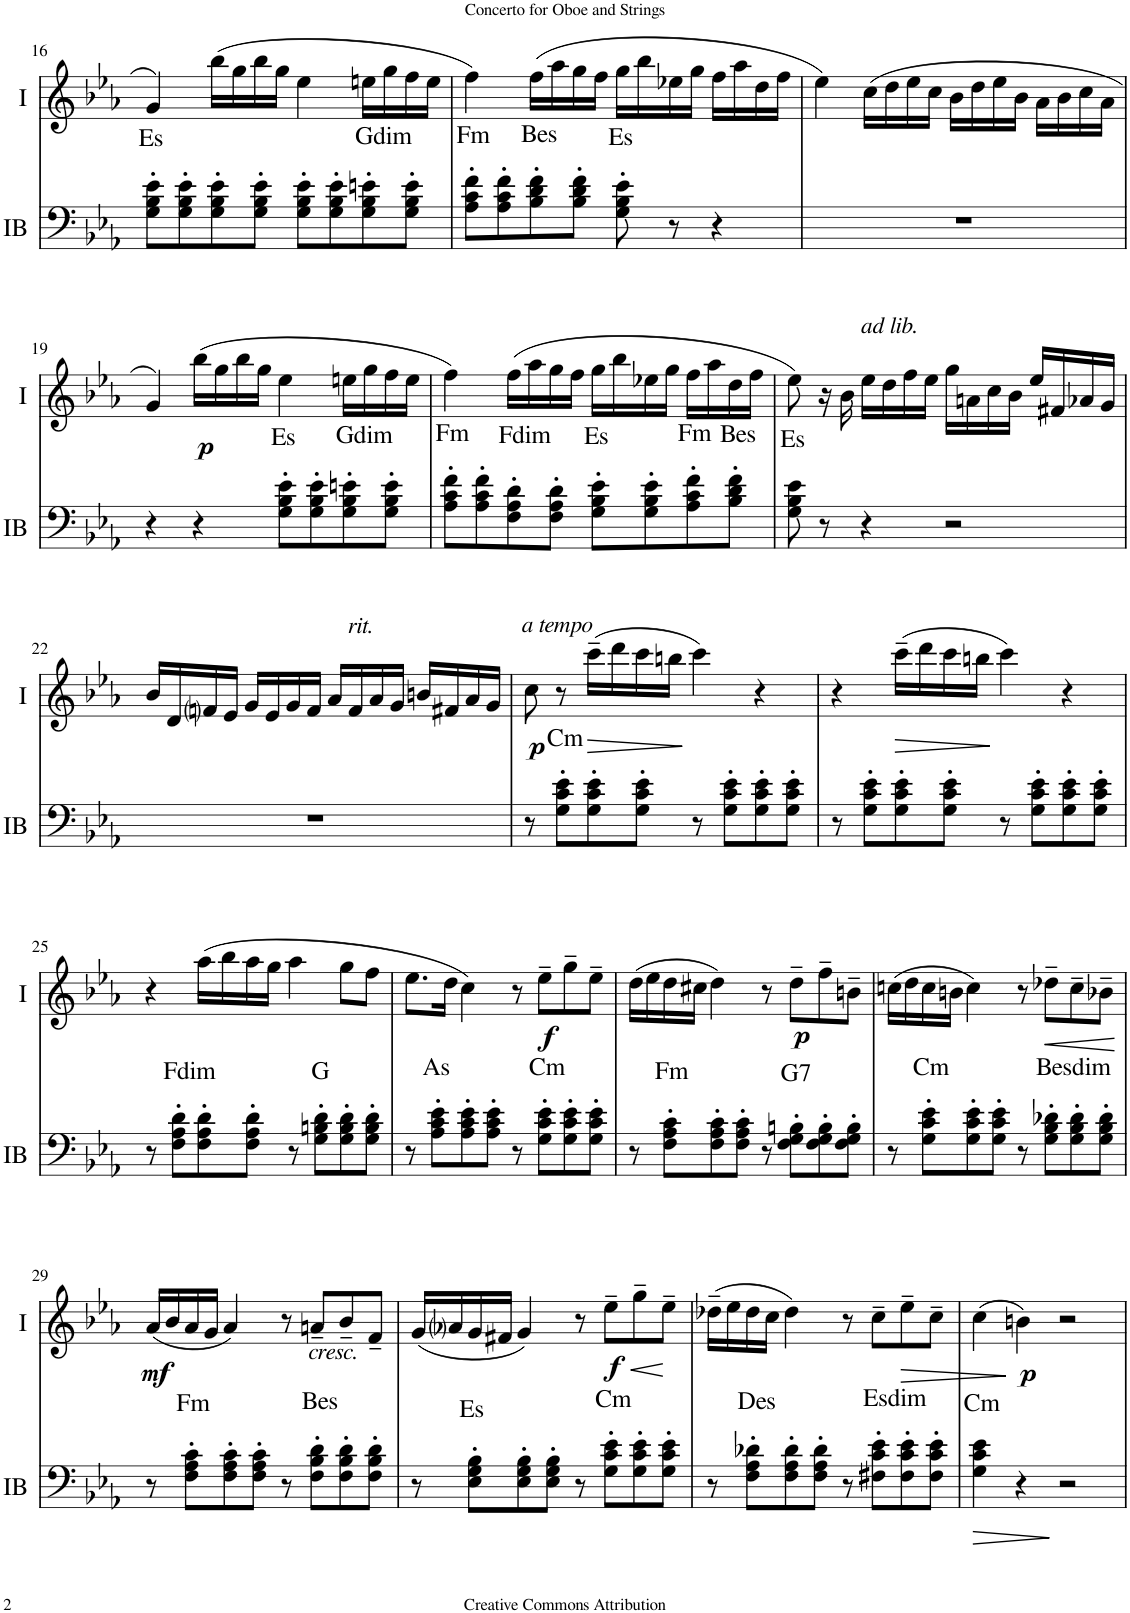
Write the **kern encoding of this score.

**kern	**dynam	**kern	**dynam
*part2	*part2	*part1	*part1
*staff2	*staff2	*staff1	*staff1
*I"Bass 1	*	*I"Acc. 1	*
!!LO:PB:g=z
*clefF4	*	*clefG2	*
*k[b-e-a-]	*	*k[b-e-a-]	*
*M4/4	*	*M4/4	*
*met(c)	*	*met(c)	*
=16	=16	=16	=16
!LO:TX:a:t=Es	!	!	!
8G\' 8B-\' 8e-\'L	.	4g/	.
8G\' 8B-\' 8e-\'	.	.	.
8G\' 8B-\' 8e-\'	.	(16bb-\LL	.
.	.	16gg\	.
8G\' 8B-\' 8e-\'J	.	16bb-\	.
.	.	16gg\JJ	.
8G\' 8B-\' 8e-\'L	.	4ee-\	.
8G\' 8B-\' 8e-\'	.	.	.
!LO:TX:a:t=Gdim	!	!	!
8G\' 8B-\' 8en\'	.	16een\LL	.
.	.	16gg\	.
8G\' 8B-\' 8e\'J	.	16ff\	.
.	.	16ee\JJ	.
=17	=17	=17	=17
!LO:TX:a:t=Fm	!	!	!
8A-\' 8c\' 8f\'L	.	4ff\)	.
8A-\' 8c\' 8f\'	.	.	.
!LO:TX:a:t=Bes	!	!	!
8B-\' 8d\' 8f\'	.	(16ff\LL	.
.	.	16aa-\	.
8B-\' 8d\' 8f\'J	.	16gg\	.
.	.	16ff\JJ	.
!LO:TX:a:t=Es	!	!	!
8G\' 8B-\' 8e-\'	.	16gg\LL	.
.	.	16bb-\	.
8r	.	16ee-X\	.
.	.	16gg\JJ	.
4r	.	16ff\LL	.
.	.	16aa-\	.
.	.	16dd\	.
.	.	16ff\JJ	.
=18	=18	=18	=18
1r	.	4ee-\)	.
.	.	(16cc\LL	.
.	.	16dd\	.
.	.	16ee-\	.
.	.	16cc\JJ	.
.	.	16b-\LL	.
.	.	16dd\	.
.	.	16ee-\	.
.	.	16b-\JJ	.
.	.	16a-\LL	.
.	.	16b-\	.
.	.	16cc\	.
.	.	16a-\JJ	.
!!LO:LB:g=z
=19	=19	=19	=19
4r	.	4g/)	.
!	!	!	!LO:DY:b
4r	.	(16bb-\LL	p
.	.	16gg\	.
.	.	16bb-\	.
.	.	16gg\JJ	.
!LO:TX:a:t=Es	!	!	!
8G\' 8B-\' 8e-\'L	.	4ee-\	.
8G\' 8B-\' 8e-\'	.	.	.
!LO:TX:a:t=Gdim	!	!	!
8G\' 8B-\' 8en\'	.	16een\LL	.
.	.	16gg\	.
8G\' 8B-\' 8e\'J	.	16ff\	.
.	.	16ee\JJ	.
=20	=20	=20	=20
!LO:TX:a:t=Fm	!	!	!
8A-\' 8c\' 8f\'L	.	4ff\)	.
8A-\' 8c\' 8f\'	.	.	.
!LO:TX:a:t=Fdim	!	!	!
8F\' 8A-\' 8d\'	.	(16ff\LL	.
.	.	16aa-\	.
8F\' 8A-\' 8d\'J	.	16gg\	.
.	.	16ff\JJ	.
!LO:TX:a:t=Es	!	!	!
8G\' 8B-\' 8e-\'L	.	16gg\LL	.
.	.	16bb-\	.
8G\' 8B-\' 8e-\'	.	16ee-X\	.
.	.	16gg\JJ	.
!LO:TX:a:t=Fm	!	!	!
8A-\' 8c\' 8f\'	.	16ff\LL	.
.	.	16aa-\	.
!LO:TX:a:t=Bes	!	!	!
8B-\' 8d\' 8f\'J	.	16dd\	.
.	.	16ff\JJ	.
=21	=21	=21	=21
!LO:TX:a:t=Es	!	!	!
8G\ 8B-\ 8e-\	.	8ee-\)	.
8r	.	16r	.
.	.	16b-\	.
!	!	!LO:TX:a:i:t=ad lib.	!
4r	.	16ee-\LL	.
.	.	16dd\	.
.	.	16ff\	.
.	.	16ee-\JJ	.
2r	.	16gg\LL	.
.	.	16an\	.
.	.	16cc\	.
.	.	16b-\JJ	.
.	.	16ee-/LL	.
.	.	16f#X/	.
.	.	16a-X/	.
.	.	16g/JJ	.
!!LO:LB:g=z
=22	=22	=22	=22
1r	.	16b-/LL	.
.	.	16d/	.
.	.	16fni/	.
.	.	16e-/JJ	.
.	.	16g/LL	.
.	.	16e-/	.
.	.	16g/	.
.	.	16f/JJ	.
.	.	16a-/LL	.
!	!	!LO:TX:a:i:t=rit.	!
.	.	16f/	.
.	.	16a-/	.
.	.	16g/JJ	.
.	.	16bn/LL	.
.	.	16f#X/	.
.	.	16a-/	.
.	.	16g/JJ	.
=23	=23	=23	=23
!	!	!LO:TX:a:i:t=a tempo	!
!	!	!	!LO:DY:b
8r	.	8cc\	p
!LO:TX:a:t=Cm	!	!	!
8G\' 8c\' 8e-\'L	.	8r	.
!	!	!	!LO:HP:b
8G\' 8c\' 8e-\'	.	(16ccc~\LL	>
.	.	16ddd\	.
8G\' 8c\' 8e-\'J	.	16ccc\	.
.	.	16bbn\JJ	.
8r	.	4ccc\)	]
8G\' 8c\' 8e-\'L	.	.	.
8G\' 8c\' 8e-\'	.	4r	.
8G\' 8c\' 8e-\'J	.	.	.
=24	=24	=24	=24
8r	.	4r	.
8G\' 8c\' 8e-\'L	.	.	.
!	!	!	!LO:HP:b
8G\' 8c\' 8e-\'	.	(16ccc~\LL	>
.	.	16ddd\	.
8G\' 8c\' 8e-\'J	.	16ccc\	.
.	.	16bbn\JJ	.
8r	.	4ccc\)	]
8G\' 8c\' 8e-\'L	.	.	.
8G\' 8c\' 8e-\'	.	4r	.
8G\' 8c\' 8e-\'J	.	.	.
!!LO:LB:g=z
=25	=25	=25	=25
8r	.	4r	.
!LO:TX:a:t=Fdim	!	!	!
8F\' 8A-\' 8d\'L	.	.	.
8F\' 8A-\' 8d\'	.	(16aa-\LL	.
.	.	16bb-\	.
8F\' 8A-\' 8d\'J	.	16aa-\	.
.	.	16gg\JJ	.
8r	.	4aa-\	.
!LO:TX:a:t=G	!	!	!
8G\' 8Bn\' 8d\'L	.	.	.
8G\' 8B\' 8d\'	.	8gg\L	.
8G\' 8B\' 8d\'J	.	8ff\J	.
=26	=26	=26	=26
8r	.	8.ee-\L	.
!LO:TX:a:t=As	!	!	!
8A-\' 8c\' 8e-\'L	.	.	.
.	.	16dd\Jk	.
8A-\' 8c\' 8e-\'	.	4cc\)	.
8A-\' 8c\' 8e-\'J	.	.	.
8r	.	8r	.
!LO:TX:a:t=Cm	!	!	!
!	!	!	!LO:DY:b
8G\' 8c\' 8e-\'L	.	8ee-~\L	f
8G\' 8c\' 8e-\'	.	8gg~\	.
8G\' 8c\' 8e-\'J	.	8ee-~\J	.
=27	=27	=27	=27
8r	.	(16dd\LL	.
.	.	16ee-\	.
!LO:TX:a:t=Fm	!	!	!
8F\' 8A-\' 8c\'L	.	16dd\	.
.	.	16cc#X\JJ	.
8F\' 8A-\' 8c\'	.	4dd\)	.
8F\' 8A-\' 8c\'J	.	.	.
8r	.	8r	.
!LO:TX:a:t=G7	!	!	!
!	!	!	!LO:DY:b
8F\' 8G\' 8Bn\'L	.	8dd~\L	p
8F\' 8G\' 8B\'	.	8ff~\	.
8F\' 8G\' 8B\'J	.	8bn~\J	.
=28	=28	=28	=28
8r	.	(16ccn\LL	.
.	.	16dd\	.
!LO:TX:a:t=Cm	!	!	!
8G\' 8c\' 8e-\'L	.	16cc\	.
.	.	16bn\JJ	.
8G\' 8c\' 8e-\'	.	4cc\)	.
8G\' 8c\' 8e-\'J	.	.	.
8r	.	8r	.
!LO:TX:a:t=Besdim	!	!	!
!	!	!	!LO:HP:b
8G\' 8B-\' 8d-X\'L	.	8dd-X~\L	<
8G\' 8B-\' 8d-\'	.	8cc~\	.
8G\' 8B-\' 8d-\'J	.	8b-X~\J	.
.	.	.	[
!!LO:LB:g=z
=29	=29	=29	=29
!	!	!	!LO:DY:b
8r	.	(16a-/LL	mf
.	.	16b-/	.
!LO:TX:a:t=Fm	!	!	!
8F\' 8A-\' 8c\'L	.	16a-/	.
.	.	16g/JJ	.
8F\' 8A-\' 8c\'	.	4a-/)	.
8F\' 8A-\' 8c\'J	.	.	.
8r	.	8r	.
!	!	!LO:TX:b:i:t=cresc.	!
!LO:TX:a:t=Bes	!	!	!
8F\' 8B-\' 8d\'L	.	8an~/L	.
8F\' 8B-\' 8d\'	.	8b-~/	.
8F\' 8B-\' 8d\'J	.	8f~/J	.
=30	=30	=30	=30
8r	.	(16g/LL	.
.	.	16a-i/	.
!LO:TX:a:t=Es	!	!	!
8E-\' 8G\' 8B-\'L	.	16g/	.
.	.	16f#X/JJ	.
8E-\' 8G\' 8B-\'	.	4g/)	.
8E-\' 8G\' 8B-\'J	.	.	.
8r	.	8r	.
!LO:TX:a:t=Cm	!	!	!
!	!	!	!LO:HP:b
!	!	!	!LO:DY:n=1:b
8G\' 8c\' 8e-\'L	.	8ee-~\L	< f
8G\' 8c\' 8e-\'	.	8gg~\	.
8G\' 8c\' 8e-\'J	.	8ee-~\J	.
.	.	.	[
=31	=31	=31	=31
8r	.	(16dd-X~\LL	.
.	.	16ee-\	.
!LO:TX:a:t=Des	!	!	!
8F\' 8A-\' 8d-X\'L	.	16dd-\	.
.	.	16cc\JJ	.
8F\' 8A-\' 8d-\'	.	4dd-\)	.
8F\' 8A-\' 8d-\'J	.	.	.
8r	.	8r	.
!LO:TX:a:t=Esdim	!	!	!
8F#X\' 8c\' 8e-\'L	.	8cc~\L	.
!	!	!	!LO:HP:b
8F#\' 8c\' 8e-\'	.	8ee-~\	>
8F#\' 8c\' 8e-\'J	.	8cc~\J	.
=32	=32	=32	=32
!LO:TX:a:t=Cm	!	!	!
!	!LO:HP:b	!	!
4G\ 4c\ 4e-\	>	(4cc\	.
!	!	!	!LO:DY:n=1:b
4r	.	4bn\)	] p
2r	]	2r	.
=	=	=	=
*-	*-	*-	*-
